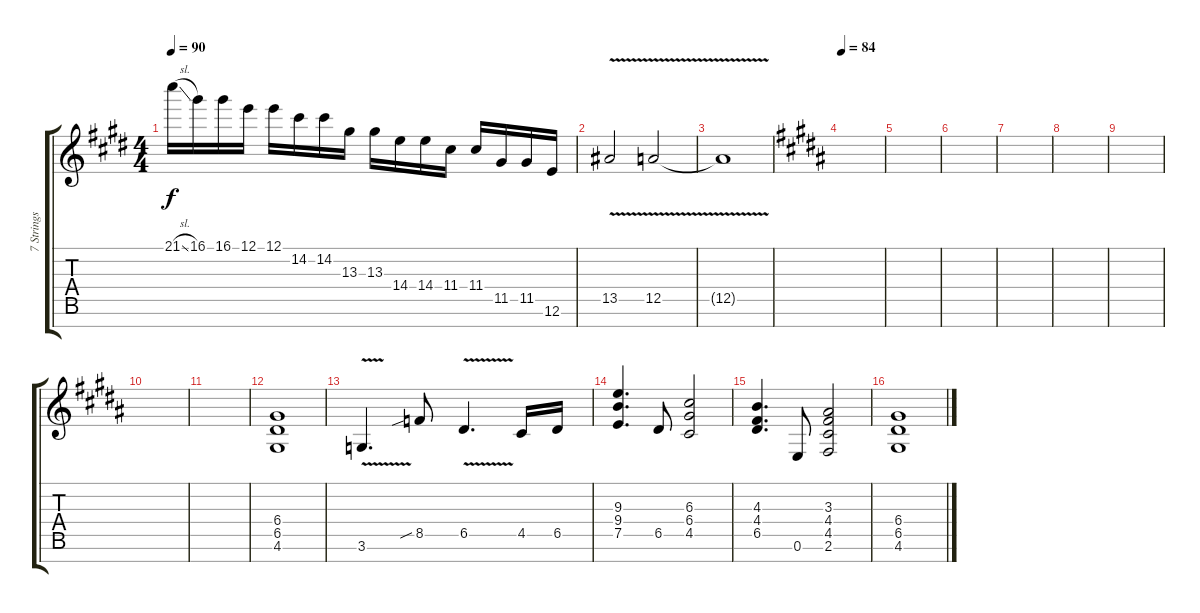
\track ("7 Strings Guitar - John Petrucci" "7 Strings ") {instrument distortionguitar}
\staff {score tabs}
\tuning (E4 B3 G3 D3 A2 E2 B1) {hide}
\ts (4 4)
\tempo 90
\clef g2
\ks e
21.1{sl}.16{dy f} 16.1.16 16.1.16 12.1.16 12.1.16 14.2.16 14.2.16 13.3.16 13.3.16 14.4.16 14.4.16 11.4.16 11.4.16 11.5.16 11.5.16 12.6.16 |
13.5{v}.2 12.5{v}.2 |
12.5{t}.1 |
\tempo 84
\ks b
|
|
|
|
|
|
|
|
(6.4 6.5 4.6).1 |
3.6{v}.4{d} 8.5{sib}.8 6.5{v}.4{d} 4.5.16 6.5.16 |
(9.3 9.4 7.5).4{d} 6.5.8 (6.3 6.4 4.5).2 |
(4.3 4.4 6.5).4{d} 0.6.8 (3.3 4.4 4.5 2.6).2 |
(6.4 6.5 4.6).1
